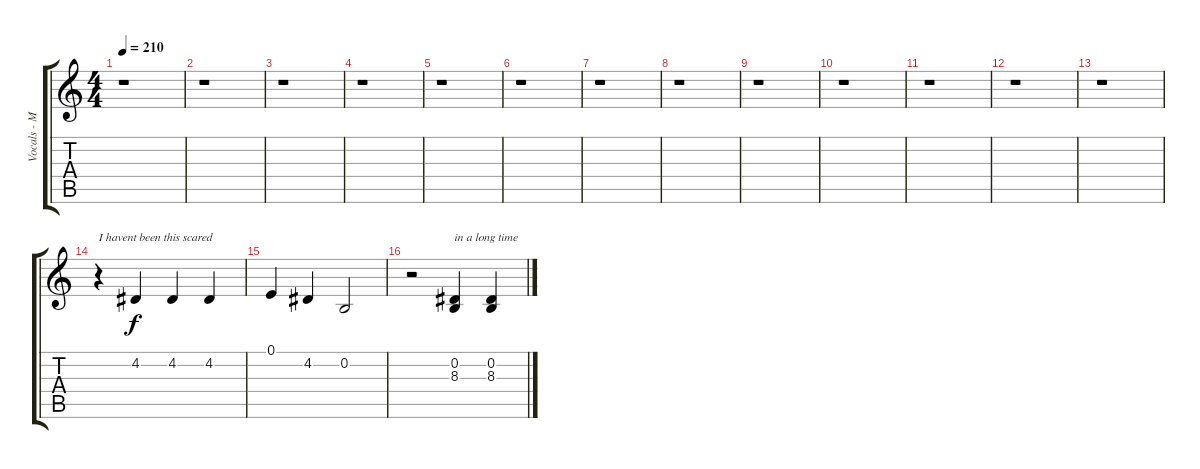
\track ("Vocals - Mark " "Vocals - M") {instrument sopranosax}
\staff {score tabs}
\tuning (E4 B3 G3 D3 A2 E2) {hide}
\ts (4 4)
\tempo 210
\clef g2
\ks c
r.1{dy f} |
r.1 |
r.1 |
r.1 |
r.1 |
r.1 |
r.1 |
r.1 |
r.1 |
r.1 |
r.1 |
r.1 |
r.1 |
r.4{txt "I havent been this scared "} 4.2.4 4.2.4 4.2.4 |
0.1.4 4.2.4 0.2.2 |
r.2 (0.2 8.3).4{txt "in a long time"} (0.2 8.3).4
